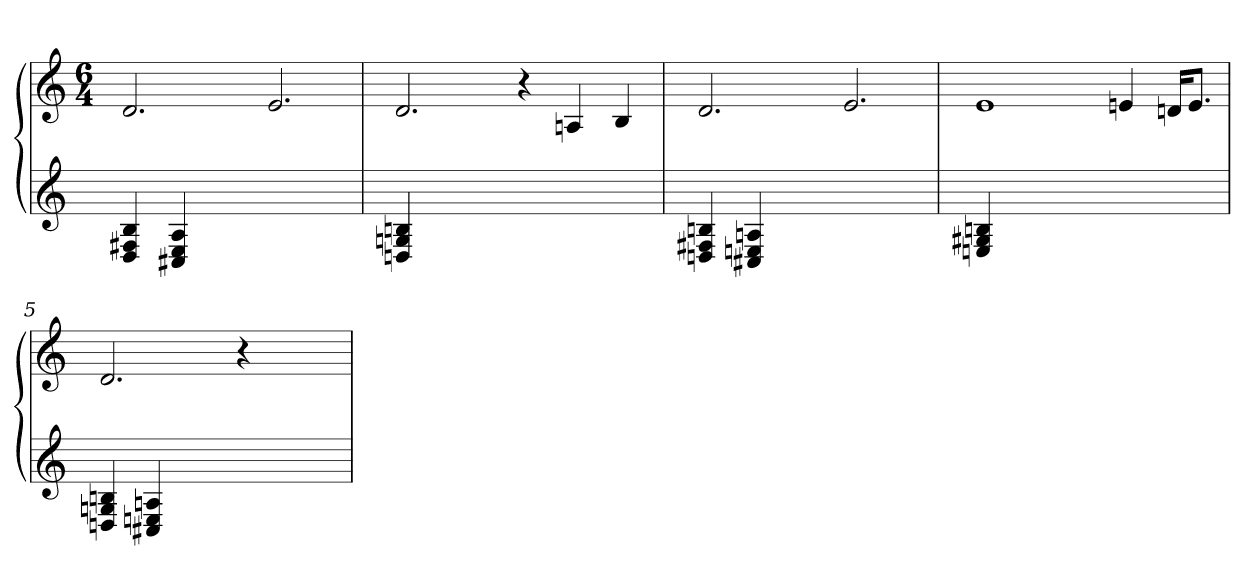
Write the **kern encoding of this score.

**kern	**kern
*part2	*part1
*staff2	*staff1
*	*M6/4
=1	=1
4B 4D 4F#X	2.d
4A 4C#X 4E	.
1ryy	.
.	2.e
=2	=2
4Gn 4Bn 4Dn	2.d
1ryy	.
.	4r
.	4An
4ryy	4B
=3	=3
4Bn 4Dn 4F#X	2.d
4An 4C#X 4En	.
1ryy	.
.	2.e
=4	=4
4En 4G#X 4Bn	1e
1ryy	.
.	4en
4ryy	16dnKL
.	8.eJ
=5	=5
4Gn 4Bn 4Dn	2.d
4An 4C#X 4En	.
1ryy	.
.	4r
.	2ryy
=	=
*-	*-
